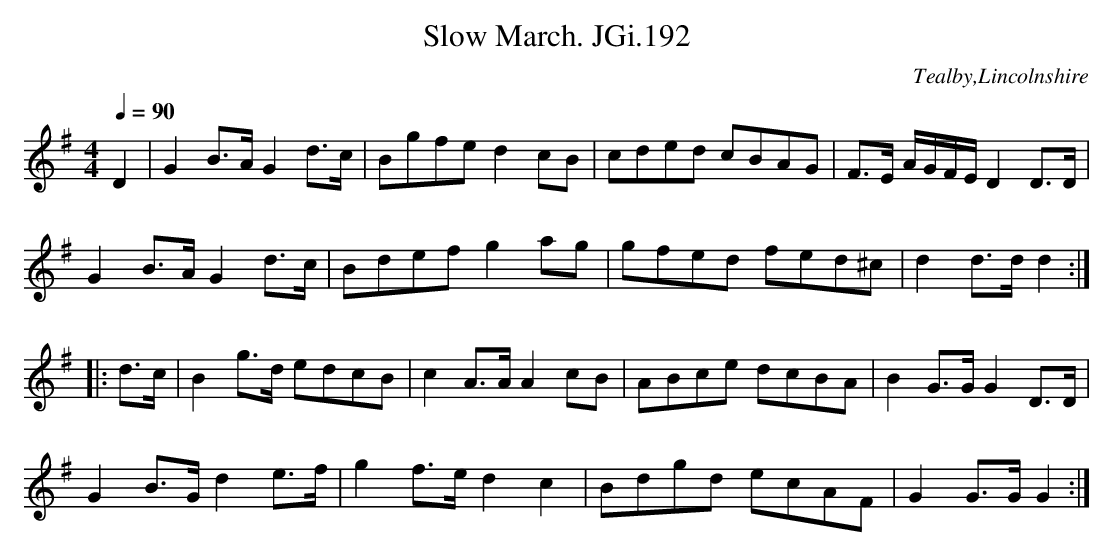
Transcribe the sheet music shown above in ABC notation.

X:1
T:Slow March. JGi.192
L:1/8
M:4/4
O:Tealby,Lincolnshire
Q:1/4=90
K:G
D2|G2B>AG2d>c|Bgfed2cB|cded cBAG|F>E A/G/F/E/D2D>D|
G2B>AG2d>c|Bdefg2ag|gfed fed^c|d2d>dd2:|
|:d>c|B2g>d edcB|c2A>AA2cB|ABce dcBA|B2G>GG2D>D|
G2B>Gd2e>f|g2f>ed2c2|Bdgd ecAF|G2G>GG2:|
